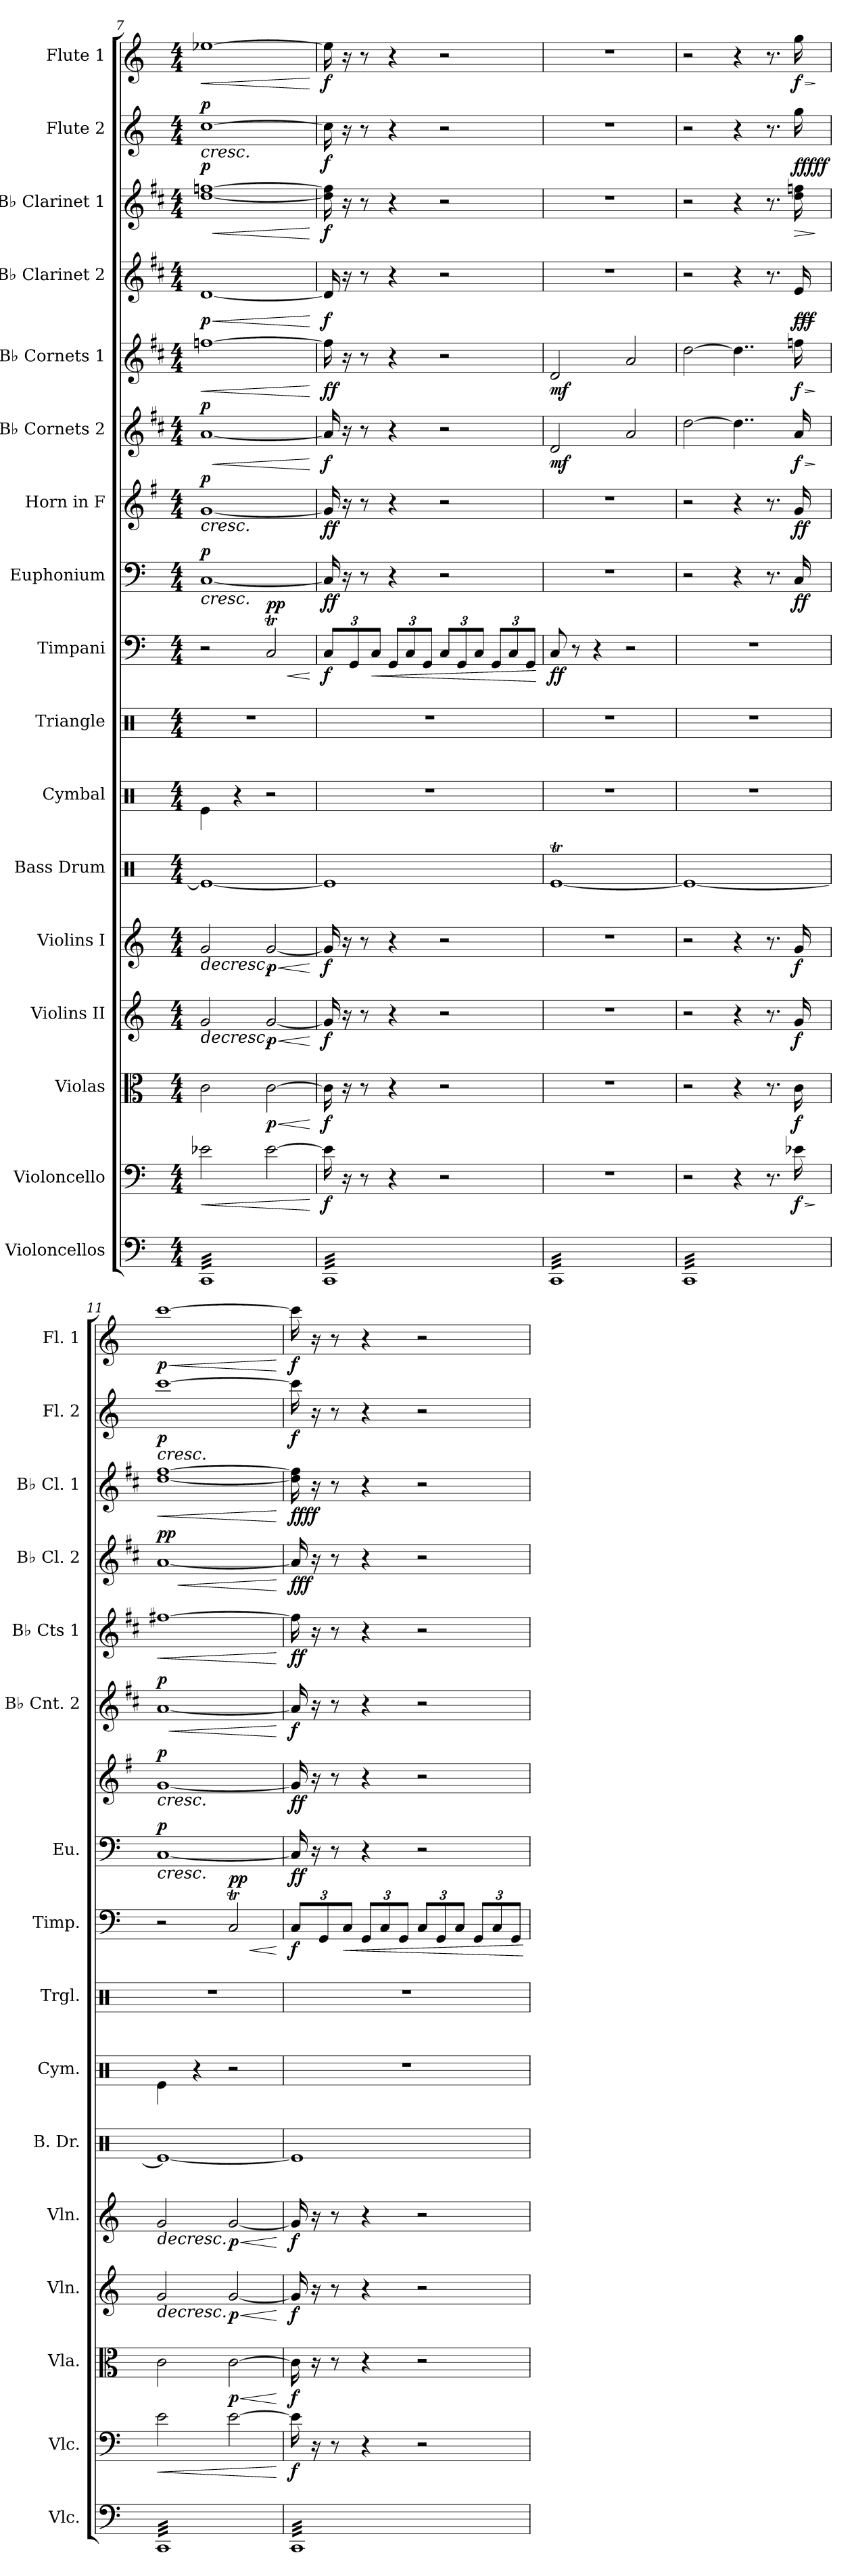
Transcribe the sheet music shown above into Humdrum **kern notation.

**kern	**kern	**dynam	**kern	**dynam	**kern	**dynam	**kern	**dynam	**kern	**kern	**kern	**kern	**dynam	**kern	**dynam	**kern	**dynam	**kern	**dynam	**kern	**dynam	**kern	**dynam	**kern	**dynam	**kern	**dynam	**kern	**dynam
*part17	*part16	*part16	*part15	*part15	*part14	*part14	*part13	*part13	*part12	*part11	*part10	*part9	*part9	*part8	*part8	*part7	*part7	*part6	*part6	*part5	*part5	*part4	*part4	*part3	*part3	*part2	*part2	*part1	*part1
*staff17	*staff16	*staff16	*staff15	*staff15	*staff14	*staff14	*staff13	*staff13	*staff12	*staff11	*staff10	*staff9	*staff9	*staff8	*staff8	*staff7	*staff7	*staff6	*staff6	*staff5	*staff5	*staff4	*staff4	*staff3	*staff3	*staff2	*staff2	*staff1	*staff1
*I"Violoncellos	*I"Violoncello	*	*I"Violas	*	*I"Violins II	*	*I"Violins I	*	*I"Bass Drum	*I"Cymbal	*I"Triangle	*I"Timpani	*	*I"Euphonium	*	*I"Horn in F	*	*I"B♭ Cornets 2	*	*I"B♭ Cornets 1	*	*I"B♭ Clarinet 2	*	*I"B♭ Clarinet 1	*	*I"Flute 2	*	*I"Flute 1	*
*I'Vlc.	*I'Vlc.	*	*I'Vla.	*	*I'Vln.	*	*I'Vln.	*	*I'B. Dr.	*I'Cym.	*I'Trgl.	*I'Timp.	*	*I'Eu.	*	*	*	*I'B♭ Cnt. 2	*	*I'B♭ Cts 1	*	*I'B♭ Cl. 2	*	*I'B♭ Cl. 1	*	*I'Fl. 2	*	*I'Fl. 1	*
*clefF4	*clefF4	*	*clefC3	*	*clefG2	*	*clefG2	*	*clefX	*clefX	*clefX	*clefF4	*	*clefF4	*	*clefG2	*	*clefG2	*	*clefG2	*	*clefG2	*	*clefG2	*	*clefG2	*	*clefG2	*
*	*	*	*	*	*	*	*	*	*	*	*	*	*	*	*	*ITrd4c7	*	*ITrd1c2	*	*ITrd1c2	*	*ITrd1c2	*	*ITrd1c2	*	*	*	*	*
*k[]	*k[]	*	*k[]	*	*k[]	*	*k[]	*	*k[]	*k[]	*k[]	*k[]	*	*k[]	*	*k[]	*	*k[]	*	*k[]	*	*k[]	*	*k[]	*	*k[]	*	*k[]	*
*M4/4	*M4/4	*	*M4/4	*	*M4/4	*	*M4/4	*	*M4/4	*M4/4	*M4/4	*M4/4	*	*M4/4	*	*M4/4	*	*M4/4	*	*M4/4	*	*M4/4	*	*M4/4	*	*M4/4	*	*M4/4	*
=7	=7	=7	=7	=7	=7	=7	=7	=7	=7	=7	=7	=7	=7	=7	=7	=7	=7	=7	=7	=7	=7	=7	=7	=7	=7	=7	=7	=7	=7
!	!	!LO:HP:b	!	!	!	!LO:HP:b	!	!LO:HP:b	!	!	!	!	!	!	!LO:HP:b	!	!	!	!	!	!	!	!	!	!	!	!	!	!
!	!	!	!	!	!	!	!	!	!	!	!	!	!	!	!LO:HP:n=1:b	!	!LO:HP:b	!	!	!	!	!	!	!	!	!	!	!	!
!	!	!	!	!	!	!	!	!	!	!	!	!	!	!	!	!	!LO:HP:n=1:b	!	!LO:HP:b	!	!LO:HP:b	!	!LO:HP:b	!	!LO:HP:b	!	!LO:HP:b	!	!
!	!	!	!	!	!	!	!	!	!	!	!	!	!	!	!LO:DY:n=1:a	!	!LO:DY:n=1:a	!	!LO:DY:n=1:a	!	!	!	!LO:DY:n=1:b	!	!LO:DY:n=1:a	!	!LO:HP:n=1:b	!	!LO:HP:b
!	!	!	!	!	!	!	!	!	!	!	!	!	!	!	!	!	!	!	!	!	!	!	!	!	!	!	!LO:DY:n=1:a	!	!
*tremolo	*	*	*	*	*	*	*	*	*	*	*	*	*	*	*	*	*	*	*	*	*	*	*	*	*	*	*	*	*
32CCLLL	2e-X\	<	2c\	.	2g/	>	2g/	>	1Re_	4Re\	1r	2r	.	[1C	> < p	[1c	> < p	[1g	< p	[1ee-X	<	[1c	< p	[1cc [1ee-X	< p	[1cc	> < p	[1ee-X	<
32CC	.	.	.	.	.	.	.	.	.	.	.	.	.	.	.	.	.	.	.	.	.	.	.	.	.	.	.	.	.
32CC	.	.	.	.	.	.	.	.	.	.	.	.	.	.	.	.	.	.	.	.	.	.	.	.	.	.	.	.	.
32CC	.	.	.	.	.	.	.	.	.	.	.	.	.	.	.	.	.	.	.	.	.	.	.	.	.	.	.	.	.
32CC	.	.	.	.	.	.	.	.	.	.	.	.	.	.	.	.	.	.	.	.	.	.	.	.	.	.	.	.	.
32CC	.	.	.	.	.	.	.	.	.	.	.	.	.	.	.	.	.	.	.	.	.	.	.	.	.	.	.	.	.
32CC	.	.	.	.	.	.	.	.	.	.	.	.	.	.	.	.	.	.	.	.	.	.	.	.	.	.	.	.	.
32CC	.	.	.	.	.	.	.	.	.	.	.	.	.	.	.	.	.	.	.	.	.	.	.	.	.	.	.	.	.
32CC	.	.	.	.	.	.	.	.	.	4r	.	.	.	.	.	.	.	.	.	.	.	.	.	.	.	.	.	.	.
32CC	.	.	.	.	.	.	.	.	.	.	.	.	.	.	.	.	.	.	.	.	.	.	.	.	.	.	.	.	.
32CC	.	.	.	.	.	.	.	.	.	.	.	.	.	.	.	.	.	.	.	.	.	.	.	.	.	.	.	.	.
32CC	.	.	.	.	.	.	.	.	.	.	.	.	.	.	.	.	.	.	.	.	.	.	.	.	.	.	.	.	.
32CC	.	.	.	.	.	.	.	.	.	.	.	.	.	.	.	.	.	.	.	.	.	.	.	.	.	.	.	.	.
32CC	.	.	.	.	.	.	.	.	.	.	.	.	.	.	.	.	.	.	.	.	.	.	.	.	.	.	.	.	.
32CC	.	.	.	.	.	.	.	.	.	.	.	.	.	.	.	.	.	.	.	.	.	.	.	.	.	.	.	.	.
32CC	.	.	.	.	.	.	.	.	.	.	.	.	.	.	.	.	.	.	.	.	.	.	.	.	.	.	.	.	.
!	!	!	!	!LO:HP:b	!	!LO:HP:b	!	!LO:HP:b	!	!	!	!	!LO:HP:b	!	!	!	!	!	!	!	!	!	!	!	!	!	!	!	!
!	!	!	!	!LO:DY:n=1:b	!	!LO:DY:n=1:b	!	!LO:DY:n=1:b	!	!	!	!	!LO:DY:n=1:b	!	!	!	!	!	!	!	!	!	!	!	!	!	!	!	!
!	!	!	!	!	!	!	!	!	!	!	!	!	!LO:DY:n=2:a	!	!	!	!	!	!	!	!	!	!	!	!	!	!	!	!
32CC	[2e-\	.	[2c\	< p	[2g/	< p	[2g/	< p	.	2r	.	2CT/	< p p	.	.	.	.	.	.	.	.	.	.	.	.	.	.	.	.
32CC	.	.	.	.	.	.	.	.	.	.	.	.	.	.	.	.	.	.	.	.	.	.	.	.	.	.	.	.	.
32CC	.	.	.	.	.	.	.	.	.	.	.	.	.	.	.	.	.	.	.	.	.	.	.	.	.	.	.	.	.
32CC	.	.	.	.	.	.	.	.	.	.	.	.	.	.	.	.	.	.	.	.	.	.	.	.	.	.	.	.	.
32CC	.	.	.	.	.	.	.	.	.	.	.	.	.	.	.	.	.	.	.	.	.	.	.	.	.	.	.	.	.
32CC	.	.	.	.	.	.	.	.	.	.	.	.	.	.	.	.	.	.	.	.	.	.	.	.	.	.	.	.	.
32CC	.	.	.	.	.	.	.	.	.	.	.	.	.	.	.	.	.	.	.	.	.	.	.	.	.	.	.	.	.
32CC	.	.	.	.	.	.	.	.	.	.	.	.	.	.	.	.	.	.	.	.	.	.	.	.	.	.	.	.	.
32CC	.	.	.	.	.	.	.	.	.	.	.	.	.	.	.	.	.	.	.	.	.	.	.	.	.	.	.	.	.
32CC	.	.	.	.	.	.	.	.	.	.	.	.	.	.	.	.	.	.	.	.	.	.	.	.	.	.	.	.	.
32CC	.	.	.	.	.	.	.	.	.	.	.	.	.	.	.	.	.	.	.	.	.	.	.	.	.	.	.	.	.
32CC	.	.	.	.	.	.	.	.	.	.	.	.	.	.	.	.	.	.	.	.	.	.	.	.	.	.	.	.	.
32CC	.	.	.	.	.	.	.	.	.	.	.	.	.	.	.	.	.	.	.	.	.	.	.	.	.	.	.	.	.
32CC	.	.	.	.	.	.	.	.	.	.	.	.	.	.	.	.	.	.	.	.	.	.	.	.	.	.	.	.	.
32CC	.	.	.	.	.	.	.	.	.	.	.	.	.	.	.	.	.	.	.	.	.	.	.	.	.	.	.	.	.
32CCJJJ	.	.	.	.	.	.	.	.	.	.	.	.	.	.	.	.	.	.	.	.	.	.	.	.	.	.	.	.	.
.	.	[	.	[	.	] [	.	] [	.	.	.	.	[	.	]	.	]	.	[	.	[	.	[	.	[	.	]	.	[
=8	=8	=8	=8	=8	=8	=8	=8	=8	=8	=8	=8	=8	=8	=8	=8	=8	=8	=8	=8	=8	=8	=8	=8	=8	=8	=8	=8	=8	=8
*	*	*	*	*	*	*	*	*	*	*	*	*Xbrackettup	*	*	*	*	*	*	*	*	*	*	*	*	*	*	*	*	*
!	!	!LO:DY:b	!	!LO:DY:b	!	!LO:DY:b	!	!LO:DY:b	!	!	!	!	!LO:DY:b	!	!LO:DY:b	!	!	!	!	!	!	!	!	!	!	!	!	!	!
!	!	!	!	!	!	!	!	!	!	!	!	!	!	!	!LO:DY:n=1:b	!	!LO:DY:b	!	!	!	!	!	!	!	!	!	!	!	!
!	!	!	!	!	!	!	!	!	!	!	!	!	!	!	!	!	!LO:DY:n=1:b	!	!LO:DY:b	!	!LO:DY:b	!	!	!	!	!	!	!	!
!	!	!	!	!	!	!	!	!	!	!	!	!	!	!	!	!	!	!	!	!	!LO:DY:n=1:b	!	!LO:DY:b	!	!LO:DY:b	!	!LO:DY:b	!	!LO:DY:b
32CCLLL	16e-\]	f	16c\]	f	16g/]	f	16g/]	f	1Re]	1r	1r	12C/L	f	16C/]	f f	16c/]	f f	16g/]	f	16ee-\]	f f	16c/]	f	16cc\] 16ee-\]	f	16cc\]	f	16ee-\]	f
32CC	.	.	.	.	.	.	.	.	.	.	.	.	.	.	.	.	.	.	.	.	.	.	.	.	.	.	.	.	.
32CC	16r	.	16r	.	16r	.	16r	.	.	.	.	.	.	16r	[	16r	[	16r	.	16r	.	16r	.	16r	.	16r	[	16r	.
.	.	.	.	.	.	.	.	.	.	.	.	12GG/	.	.	.	.	.	.	.	.	.	.	.	.	.	.	.	.	.
32CC	.	.	.	.	.	.	.	.	.	.	.	.	.	.	.	.	.	.	.	.	.	.	.	.	.	.	.	.	.
32CC	8r	.	8r	.	8r	.	8r	.	.	.	.	.	.	8r	.	8r	.	8r	.	8r	.	8r	.	8r	.	8r	.	8r	.
32CC	.	.	.	.	.	.	.	.	.	.	.	.	.	.	.	.	.	.	.	.	.	.	.	.	.	.	.	.	.
!	!	!	!	!	!	!	!	!	!	!	!	!	!LO:HP:b	!	!	!	!	!	!	!	!	!	!	!	!	!	!	!	!
.	.	.	.	.	.	.	.	.	.	.	.	12C/J	<	.	.	.	.	.	.	.	.	.	.	.	.	.	.	.	.
32CC	.	.	.	.	.	.	.	.	.	.	.	.	.	.	.	.	.	.	.	.	.	.	.	.	.	.	.	.	.
32CC	.	.	.	.	.	.	.	.	.	.	.	.	.	.	.	.	.	.	.	.	.	.	.	.	.	.	.	.	.
32CC	4r	.	4r	.	4r	.	4r	.	.	.	.	12GG/L	.	4r	.	4r	.	4r	.	4r	.	4r	.	4r	.	4r	.	4r	.
32CC	.	.	.	.	.	.	.	.	.	.	.	.	.	.	.	.	.	.	.	.	.	.	.	.	.	.	.	.	.
32CC	.	.	.	.	.	.	.	.	.	.	.	.	.	.	.	.	.	.	.	.	.	.	.	.	.	.	.	.	.
.	.	.	.	.	.	.	.	.	.	.	.	12C/	.	.	.	.	.	.	.	.	.	.	.	.	.	.	.	.	.
32CC	.	.	.	.	.	.	.	.	.	.	.	.	.	.	.	.	.	.	.	.	.	.	.	.	.	.	.	.	.
32CC	.	.	.	.	.	.	.	.	.	.	.	.	.	.	.	.	.	.	.	.	.	.	.	.	.	.	.	.	.
32CC	.	.	.	.	.	.	.	.	.	.	.	.	.	.	.	.	.	.	.	.	.	.	.	.	.	.	.	.	.
.	.	.	.	.	.	.	.	.	.	.	.	12GG/J	.	.	.	.	.	.	.	.	.	.	.	.	.	.	.	.	.
32CC	.	.	.	.	.	.	.	.	.	.	.	.	.	.	.	.	.	.	.	.	.	.	.	.	.	.	.	.	.
32CC	.	.	.	.	.	.	.	.	.	.	.	.	.	.	.	.	.	.	.	.	.	.	.	.	.	.	.	.	.
32CC	2r	.	2r	.	2r	.	2r	.	.	.	.	12C/L	.	2r	.	2r	.	2r	.	2r	.	2r	.	2r	.	2r	.	2r	.
32CC	.	.	.	.	.	.	.	.	.	.	.	.	.	.	.	.	.	.	.	.	.	.	.	.	.	.	.	.	.
32CC	.	.	.	.	.	.	.	.	.	.	.	.	.	.	.	.	.	.	.	.	.	.	.	.	.	.	.	.	.
.	.	.	.	.	.	.	.	.	.	.	.	12GG/	.	.	.	.	.	.	.	.	.	.	.	.	.	.	.	.	.
32CC	.	.	.	.	.	.	.	.	.	.	.	.	.	.	.	.	.	.	.	.	.	.	.	.	.	.	.	.	.
32CC	.	.	.	.	.	.	.	.	.	.	.	.	.	.	.	.	.	.	.	.	.	.	.	.	.	.	.	.	.
32CC	.	.	.	.	.	.	.	.	.	.	.	.	.	.	.	.	.	.	.	.	.	.	.	.	.	.	.	.	.
.	.	.	.	.	.	.	.	.	.	.	.	12C/J	.	.	.	.	.	.	.	.	.	.	.	.	.	.	.	.	.
32CC	.	.	.	.	.	.	.	.	.	.	.	.	.	.	.	.	.	.	.	.	.	.	.	.	.	.	.	.	.
32CC	.	.	.	.	.	.	.	.	.	.	.	.	.	.	.	.	.	.	.	.	.	.	.	.	.	.	.	.	.
32CC	.	.	.	.	.	.	.	.	.	.	.	12GG/L	.	.	.	.	.	.	.	.	.	.	.	.	.	.	.	.	.
32CC	.	.	.	.	.	.	.	.	.	.	.	.	.	.	.	.	.	.	.	.	.	.	.	.	.	.	.	.	.
32CC	.	.	.	.	.	.	.	.	.	.	.	.	.	.	.	.	.	.	.	.	.	.	.	.	.	.	.	.	.
.	.	.	.	.	.	.	.	.	.	.	.	12C/	.	.	.	.	.	.	.	.	.	.	.	.	.	.	.	.	.
32CC	.	.	.	.	.	.	.	.	.	.	.	.	.	.	.	.	.	.	.	.	.	.	.	.	.	.	.	.	.
32CC	.	.	.	.	.	.	.	.	.	.	.	.	.	.	.	.	.	.	.	.	.	.	.	.	.	.	.	.	.
32CC	.	.	.	.	.	.	.	.	.	.	.	.	.	.	.	.	.	.	.	.	.	.	.	.	.	.	.	.	.
.	.	.	.	.	.	.	.	.	.	.	.	12GG/J	.	.	.	.	.	.	.	.	.	.	.	.	.	.	.	.	.
32CC	.	.	.	.	.	.	.	.	.	.	.	.	.	.	.	.	.	.	.	.	.	.	.	.	.	.	.	.	.
32CCJJJ	.	.	.	.	.	.	.	.	.	.	.	.	.	.	.	.	.	.	.	.	.	.	.	.	.	.	.	.	.
.	.	.	.	.	.	.	.	.	.	.	.	.	[	.	.	.	.	.	.	.	.	.	.	.	.	.	.	.	.
=9	=9	=9	=9	=9	=9	=9	=9	=9	=9	=9	=9	=9	=9	=9	=9	=9	=9	=9	=9	=9	=9	=9	=9	=9	=9	=9	=9	=9	=9
!	!	!	!	!	!	!	!	!	!	!	!	!	!LO:DY:b	!	!	!	!	!	!LO:DY:b	!	!LO:DY:b	!	!	!	!	!	!	!	!
32CCLLL	1r	.	1r	.	1r	.	1r	.	[1Ret	1r	1r	8C/	ff	1r	.	1r	.	2c/	mf	2c/	mf	1r	.	1r	.	1r	.	1r	.
32CC	.	.	.	.	.	.	.	.	.	.	.	.	.	.	.	.	.	.	.	.	.	.	.	.	.	.	.	.	.
32CC	.	.	.	.	.	.	.	.	.	.	.	.	.	.	.	.	.	.	.	.	.	.	.	.	.	.	.	.	.
32CC	.	.	.	.	.	.	.	.	.	.	.	.	.	.	.	.	.	.	.	.	.	.	.	.	.	.	.	.	.
32CC	.	.	.	.	.	.	.	.	.	.	.	8r	.	.	.	.	.	.	.	.	.	.	.	.	.	.	.	.	.
32CC	.	.	.	.	.	.	.	.	.	.	.	.	.	.	.	.	.	.	.	.	.	.	.	.	.	.	.	.	.
32CC	.	.	.	.	.	.	.	.	.	.	.	.	.	.	.	.	.	.	.	.	.	.	.	.	.	.	.	.	.
32CC	.	.	.	.	.	.	.	.	.	.	.	.	.	.	.	.	.	.	.	.	.	.	.	.	.	.	.	.	.
32CC	.	.	.	.	.	.	.	.	.	.	.	4r	.	.	.	.	.	.	.	.	.	.	.	.	.	.	.	.	.
32CC	.	.	.	.	.	.	.	.	.	.	.	.	.	.	.	.	.	.	.	.	.	.	.	.	.	.	.	.	.
32CC	.	.	.	.	.	.	.	.	.	.	.	.	.	.	.	.	.	.	.	.	.	.	.	.	.	.	.	.	.
32CC	.	.	.	.	.	.	.	.	.	.	.	.	.	.	.	.	.	.	.	.	.	.	.	.	.	.	.	.	.
32CC	.	.	.	.	.	.	.	.	.	.	.	.	.	.	.	.	.	.	.	.	.	.	.	.	.	.	.	.	.
32CC	.	.	.	.	.	.	.	.	.	.	.	.	.	.	.	.	.	.	.	.	.	.	.	.	.	.	.	.	.
32CC	.	.	.	.	.	.	.	.	.	.	.	.	.	.	.	.	.	.	.	.	.	.	.	.	.	.	.	.	.
32CC	.	.	.	.	.	.	.	.	.	.	.	.	.	.	.	.	.	.	.	.	.	.	.	.	.	.	.	.	.
32CC	.	.	.	.	.	.	.	.	.	.	.	2r	.	.	.	.	.	2g/	.	2g/	.	.	.	.	.	.	.	.	.
32CC	.	.	.	.	.	.	.	.	.	.	.	.	.	.	.	.	.	.	.	.	.	.	.	.	.	.	.	.	.
32CC	.	.	.	.	.	.	.	.	.	.	.	.	.	.	.	.	.	.	.	.	.	.	.	.	.	.	.	.	.
32CC	.	.	.	.	.	.	.	.	.	.	.	.	.	.	.	.	.	.	.	.	.	.	.	.	.	.	.	.	.
32CC	.	.	.	.	.	.	.	.	.	.	.	.	.	.	.	.	.	.	.	.	.	.	.	.	.	.	.	.	.
32CC	.	.	.	.	.	.	.	.	.	.	.	.	.	.	.	.	.	.	.	.	.	.	.	.	.	.	.	.	.
32CC	.	.	.	.	.	.	.	.	.	.	.	.	.	.	.	.	.	.	.	.	.	.	.	.	.	.	.	.	.
32CC	.	.	.	.	.	.	.	.	.	.	.	.	.	.	.	.	.	.	.	.	.	.	.	.	.	.	.	.	.
32CC	.	.	.	.	.	.	.	.	.	.	.	.	.	.	.	.	.	.	.	.	.	.	.	.	.	.	.	.	.
32CC	.	.	.	.	.	.	.	.	.	.	.	.	.	.	.	.	.	.	.	.	.	.	.	.	.	.	.	.	.
32CC	.	.	.	.	.	.	.	.	.	.	.	.	.	.	.	.	.	.	.	.	.	.	.	.	.	.	.	.	.
32CC	.	.	.	.	.	.	.	.	.	.	.	.	.	.	.	.	.	.	.	.	.	.	.	.	.	.	.	.	.
32CC	.	.	.	.	.	.	.	.	.	.	.	.	.	.	.	.	.	.	.	.	.	.	.	.	.	.	.	.	.
32CC	.	.	.	.	.	.	.	.	.	.	.	.	.	.	.	.	.	.	.	.	.	.	.	.	.	.	.	.	.
32CC	.	.	.	.	.	.	.	.	.	.	.	.	.	.	.	.	.	.	.	.	.	.	.	.	.	.	.	.	.
32CCJJJ	.	.	.	.	.	.	.	.	.	.	.	.	.	.	.	.	.	.	.	.	.	.	.	.	.	.	.	.	.
!!LO:PB:g=z
=10	=10	=10	=10	=10	=10	=10	=10	=10	=10	=10	=10	=10	=10	=10	=10	=10	=10	=10	=10	=10	=10	=10	=10	=10	=10	=10	=10	=10	=10
32CCLLL	2r	.	2r	.	2r	.	2r	.	1Re_	1r	1r	1r	.	2r	.	2r	.	[2cc\	.	[2cc\	.	2r	.	2r	.	2r	.	2r	.
32CC	.	.	.	.	.	.	.	.	.	.	.	.	.	.	.	.	.	.	.	.	.	.	.	.	.	.	.	.	.
32CC	.	.	.	.	.	.	.	.	.	.	.	.	.	.	.	.	.	.	.	.	.	.	.	.	.	.	.	.	.
32CC	.	.	.	.	.	.	.	.	.	.	.	.	.	.	.	.	.	.	.	.	.	.	.	.	.	.	.	.	.
32CC	.	.	.	.	.	.	.	.	.	.	.	.	.	.	.	.	.	.	.	.	.	.	.	.	.	.	.	.	.
32CC	.	.	.	.	.	.	.	.	.	.	.	.	.	.	.	.	.	.	.	.	.	.	.	.	.	.	.	.	.
32CC	.	.	.	.	.	.	.	.	.	.	.	.	.	.	.	.	.	.	.	.	.	.	.	.	.	.	.	.	.
32CC	.	.	.	.	.	.	.	.	.	.	.	.	.	.	.	.	.	.	.	.	.	.	.	.	.	.	.	.	.
32CC	.	.	.	.	.	.	.	.	.	.	.	.	.	.	.	.	.	.	.	.	.	.	.	.	.	.	.	.	.
32CC	.	.	.	.	.	.	.	.	.	.	.	.	.	.	.	.	.	.	.	.	.	.	.	.	.	.	.	.	.
32CC	.	.	.	.	.	.	.	.	.	.	.	.	.	.	.	.	.	.	.	.	.	.	.	.	.	.	.	.	.
32CC	.	.	.	.	.	.	.	.	.	.	.	.	.	.	.	.	.	.	.	.	.	.	.	.	.	.	.	.	.
32CC	.	.	.	.	.	.	.	.	.	.	.	.	.	.	.	.	.	.	.	.	.	.	.	.	.	.	.	.	.
32CC	.	.	.	.	.	.	.	.	.	.	.	.	.	.	.	.	.	.	.	.	.	.	.	.	.	.	.	.	.
32CC	.	.	.	.	.	.	.	.	.	.	.	.	.	.	.	.	.	.	.	.	.	.	.	.	.	.	.	.	.
32CC	.	.	.	.	.	.	.	.	.	.	.	.	.	.	.	.	.	.	.	.	.	.	.	.	.	.	.	.	.
32CC	4r	.	4r	.	4r	.	4r	.	.	.	.	.	.	4r	.	4r	.	4..cc\]	.	4..cc\]	.	4r	.	4r	.	4r	.	4r	.
32CC	.	.	.	.	.	.	.	.	.	.	.	.	.	.	.	.	.	.	.	.	.	.	.	.	.	.	.	.	.
32CC	.	.	.	.	.	.	.	.	.	.	.	.	.	.	.	.	.	.	.	.	.	.	.	.	.	.	.	.	.
32CC	.	.	.	.	.	.	.	.	.	.	.	.	.	.	.	.	.	.	.	.	.	.	.	.	.	.	.	.	.
32CC	.	.	.	.	.	.	.	.	.	.	.	.	.	.	.	.	.	.	.	.	.	.	.	.	.	.	.	.	.
32CC	.	.	.	.	.	.	.	.	.	.	.	.	.	.	.	.	.	.	.	.	.	.	.	.	.	.	.	.	.
32CC	.	.	.	.	.	.	.	.	.	.	.	.	.	.	.	.	.	.	.	.	.	.	.	.	.	.	.	.	.
32CC	.	.	.	.	.	.	.	.	.	.	.	.	.	.	.	.	.	.	.	.	.	.	.	.	.	.	.	.	.
32CC	8.r	.	8.r	.	8.r	.	8.r	.	.	.	.	.	.	8.r	.	8.r	.	.	.	.	.	8.r	.	8.r	.	8.r	.	8.r	.
32CC	.	.	.	.	.	.	.	.	.	.	.	.	.	.	.	.	.	.	.	.	.	.	.	.	.	.	.	.	.
32CC	.	.	.	.	.	.	.	.	.	.	.	.	.	.	.	.	.	.	.	.	.	.	.	.	.	.	.	.	.
32CC	.	.	.	.	.	.	.	.	.	.	.	.	.	.	.	.	.	.	.	.	.	.	.	.	.	.	.	.	.
32CC	.	.	.	.	.	.	.	.	.	.	.	.	.	.	.	.	.	.	.	.	.	.	.	.	.	.	.	.	.
32CC	.	.	.	.	.	.	.	.	.	.	.	.	.	.	.	.	.	.	.	.	.	.	.	.	.	.	.	.	.
!	!	!LO:HP:b	!	!	!	!	!	!	!	!	!	!	!	!	!	!	!	!	!LO:HP:b	!	!LO:HP:b	!	!LO:HP:b	!	!LO:HP:b	!	!	!	!LO:HP:b
!	!	!LO:DY:n=1:b	!	!LO:DY:b	!	!LO:DY:b	!	!LO:DY:b	!	!	!	!	!	!	!LO:DY:b	!	!	!	!	!	!	!	!	!	!	!	!	!	!
!	!	!	!	!	!	!	!	!	!	!	!	!	!	!	!LO:DY:n=1:b	!	!LO:DY:b	!	!	!	!	!	!	!	!	!	!	!	!
!	!	!	!	!	!	!	!	!	!	!	!	!	!	!	!	!	!LO:DY:n=1:b	!	!LO:DY:n=1:b	!	!LO:DY:n=1:b	!	!LO:DY:n=1:b	!	!	!	!	!	!
!	!	!	!	!	!	!	!	!	!	!	!	!	!	!	!	!	!	!	!	!	!	!	!LO:DY:n=2:b	!	!	!	!	!	!
!	!	!	!	!	!	!	!	!	!	!	!	!	!	!	!	!	!	!	!	!	!	!	!LO:DY:n=3:b	!	!LO:DY:n=1:b	!	!	!	!
!	!	!	!	!	!	!	!	!	!	!	!	!	!	!	!	!	!	!	!	!	!	!	!	!	!LO:DY:n=2:b	!	!	!	!
!	!	!	!	!	!	!	!	!	!	!	!	!	!	!	!	!	!	!	!	!	!	!	!	!	!LO:DY:n=3:a	!	!	!	!
!	!	!	!	!	!	!	!	!	!	!	!	!	!	!	!	!	!	!	!	!	!	!	!	!	!LO:DY:n=4:b	!	!	!	!
!	!	!	!	!	!	!	!	!	!	!	!	!	!	!	!	!	!	!	!	!	!	!	!	!	!LO:DY:n=5:b	!	!	!	!LO:DY:n=1:b
32CC	16e-X\	> f	16c\	f	16g/	f	16g/	f	.	.	.	.	.	16C/	f f	16c/	f f	16g/	> f	16ee-X\	> f	16d/	> f f f	16cc\ 16ee-X\	> f f f f f	16gg\	.	16gg\	> f
32CCJJJ	.	.	.	.	.	.	.	.	.	.	.	.	.	.	.	.	.	.	.	.	.	.	.	.	.	.	.	.	.
.	.	]	.	.	.	.	.	.	.	.	.	.	.	.	.	.	.	.	]	.	]	.	]	.	]	.	.	.	]
=11	=11	=11	=11	=11	=11	=11	=11	=11	=11	=11	=11	=11	=11	=11	=11	=11	=11	=11	=11	=11	=11	=11	=11	=11	=11	=11	=11	=11	=11
!	!	!LO:HP:b	!	!	!	!LO:HP:b	!	!LO:HP:b	!	!	!	!	!	!	!LO:HP:b	!	!	!	!	!	!	!	!	!	!	!	!	!	!
!	!	!	!	!	!	!	!	!	!	!	!	!	!	!	!LO:HP:n=1:b	!	!LO:HP:b	!	!	!	!	!	!	!	!	!	!	!	!
!	!	!	!	!	!	!	!	!	!	!	!	!	!	!	!	!	!LO:HP:n=1:b	!	!LO:HP:b	!	!LO:HP:b	!	!LO:HP:b	!	!LO:HP:b	!	!LO:HP:b	!	!
!	!	!	!	!	!	!	!	!	!	!	!	!	!	!	!LO:DY:n=1:a	!	!LO:DY:n=1:a	!	!LO:DY:n=1:a	!	!	!	!LO:DY:n=1:a	!	!	!	!LO:HP:n=1:b	!	!LO:HP:b
!	!	!	!	!	!	!	!	!	!	!	!	!	!	!	!	!	!	!	!	!	!	!	!LO:DY:n=2:b	!	!	!	!LO:DY:n=1:b	!	!LO:DY:n=1:b
32CCLLL	2e\	<	2c\	.	2g/	>	2g/	>	1Re_	4Re\	1r	2r	.	[1C	> < p	[1c	> < p	[1g	< p	[1een	<	[1g	< p p	[1cc [1ee	<	[1ccc	> < p	[1ccc	< p
32CC	.	.	.	.	.	.	.	.	.	.	.	.	.	.	.	.	.	.	.	.	.	.	.	.	.	.	.	.	.
32CC	.	.	.	.	.	.	.	.	.	.	.	.	.	.	.	.	.	.	.	.	.	.	.	.	.	.	.	.	.
32CC	.	.	.	.	.	.	.	.	.	.	.	.	.	.	.	.	.	.	.	.	.	.	.	.	.	.	.	.	.
32CC	.	.	.	.	.	.	.	.	.	.	.	.	.	.	.	.	.	.	.	.	.	.	.	.	.	.	.	.	.
32CC	.	.	.	.	.	.	.	.	.	.	.	.	.	.	.	.	.	.	.	.	.	.	.	.	.	.	.	.	.
32CC	.	.	.	.	.	.	.	.	.	.	.	.	.	.	.	.	.	.	.	.	.	.	.	.	.	.	.	.	.
32CC	.	.	.	.	.	.	.	.	.	.	.	.	.	.	.	.	.	.	.	.	.	.	.	.	.	.	.	.	.
32CC	.	.	.	.	.	.	.	.	.	4r	.	.	.	.	.	.	.	.	.	.	.	.	.	.	.	.	.	.	.
32CC	.	.	.	.	.	.	.	.	.	.	.	.	.	.	.	.	.	.	.	.	.	.	.	.	.	.	.	.	.
32CC	.	.	.	.	.	.	.	.	.	.	.	.	.	.	.	.	.	.	.	.	.	.	.	.	.	.	.	.	.
32CC	.	.	.	.	.	.	.	.	.	.	.	.	.	.	.	.	.	.	.	.	.	.	.	.	.	.	.	.	.
32CC	.	.	.	.	.	.	.	.	.	.	.	.	.	.	.	.	.	.	.	.	.	.	.	.	.	.	.	.	.
32CC	.	.	.	.	.	.	.	.	.	.	.	.	.	.	.	.	.	.	.	.	.	.	.	.	.	.	.	.	.
32CC	.	.	.	.	.	.	.	.	.	.	.	.	.	.	.	.	.	.	.	.	.	.	.	.	.	.	.	.	.
32CC	.	.	.	.	.	.	.	.	.	.	.	.	.	.	.	.	.	.	.	.	.	.	.	.	.	.	.	.	.
!	!	!	!	!LO:HP:b	!	!LO:HP:b	!	!LO:HP:b	!	!	!	!	!LO:HP:b	!	!	!	!	!	!	!	!	!	!	!	!	!	!	!	!
!	!	!	!	!LO:DY:n=1:b	!	!LO:DY:n=1:b	!	!LO:DY:n=1:b	!	!	!	!	!LO:DY:n=1:b	!	!	!	!	!	!	!	!	!	!	!	!	!	!	!	!
!	!	!	!	!	!	!	!	!	!	!	!	!	!LO:DY:n=2:a	!	!	!	!	!	!	!	!	!	!	!	!	!	!	!	!
32CC	[2e\	.	[2c\	< p	[2g/	< p	[2g/	< p	.	2r	.	2CT/	< p p	.	.	.	.	.	.	.	.	.	.	.	.	.	.	.	.
32CC	.	.	.	.	.	.	.	.	.	.	.	.	.	.	.	.	.	.	.	.	.	.	.	.	.	.	.	.	.
32CC	.	.	.	.	.	.	.	.	.	.	.	.	.	.	.	.	.	.	.	.	.	.	.	.	.	.	.	.	.
32CC	.	.	.	.	.	.	.	.	.	.	.	.	.	.	.	.	.	.	.	.	.	.	.	.	.	.	.	.	.
32CC	.	.	.	.	.	.	.	.	.	.	.	.	.	.	.	.	.	.	.	.	.	.	.	.	.	.	.	.	.
32CC	.	.	.	.	.	.	.	.	.	.	.	.	.	.	.	.	.	.	.	.	.	.	.	.	.	.	.	.	.
32CC	.	.	.	.	.	.	.	.	.	.	.	.	.	.	.	.	.	.	.	.	.	.	.	.	.	.	.	.	.
32CC	.	.	.	.	.	.	.	.	.	.	.	.	.	.	.	.	.	.	.	.	.	.	.	.	.	.	.	.	.
32CC	.	.	.	.	.	.	.	.	.	.	.	.	.	.	.	.	.	.	.	.	.	.	.	.	.	.	.	.	.
32CC	.	.	.	.	.	.	.	.	.	.	.	.	.	.	.	.	.	.	.	.	.	.	.	.	.	.	.	.	.
32CC	.	.	.	.	.	.	.	.	.	.	.	.	.	.	.	.	.	.	.	.	.	.	.	.	.	.	.	.	.
32CC	.	.	.	.	.	.	.	.	.	.	.	.	.	.	.	.	.	.	.	.	.	.	.	.	.	.	.	.	.
32CC	.	.	.	.	.	.	.	.	.	.	.	.	.	.	.	.	.	.	.	.	.	.	.	.	.	.	.	.	.
32CC	.	.	.	.	.	.	.	.	.	.	.	.	.	.	.	.	.	.	.	.	.	.	.	.	.	.	.	.	.
32CC	.	.	.	.	.	.	.	.	.	.	.	.	.	.	.	.	.	.	.	.	.	.	.	.	.	.	.	.	.
32CCJJJ	.	.	.	.	.	.	.	.	.	.	.	.	.	.	.	.	.	.	.	.	.	.	.	.	.	.	.	.	.
.	.	[	.	[	.	] [	.	] [	.	.	.	.	[	.	]	.	]	.	[	.	[	.	[	.	[	.	]	.	[
=12	=12	=12	=12	=12	=12	=12	=12	=12	=12	=12	=12	=12	=12	=12	=12	=12	=12	=12	=12	=12	=12	=12	=12	=12	=12	=12	=12	=12	=12
!	!	!LO:DY:b	!	!LO:DY:b	!	!LO:DY:b	!	!LO:DY:b	!	!	!	!	!LO:DY:b	!	!LO:DY:b	!	!	!	!	!	!	!	!	!	!	!	!	!	!
!	!	!	!	!	!	!	!	!	!	!	!	!	!	!	!LO:DY:n=1:b	!	!LO:DY:b	!	!	!	!	!	!	!	!	!	!	!	!
!	!	!	!	!	!	!	!	!	!	!	!	!	!	!	!	!	!LO:DY:n=1:b	!	!LO:DY:b	!	!LO:DY:b	!	!	!	!	!	!	!	!
!	!	!	!	!	!	!	!	!	!	!	!	!	!	!	!	!	!	!	!	!	!LO:DY:n=1:b	!	!LO:DY:b	!	!	!	!	!	!
!	!	!	!	!	!	!	!	!	!	!	!	!	!	!	!	!	!	!	!	!	!	!	!LO:DY:n=1:b	!	!	!	!	!	!
!	!	!	!	!	!	!	!	!	!	!	!	!	!	!	!	!	!	!	!	!	!	!	!LO:DY:n=2:b	!	!LO:DY:b	!	!	!	!
!	!	!	!	!	!	!	!	!	!	!	!	!	!	!	!	!	!	!	!	!	!	!	!	!	!LO:DY:n=1:b	!	!	!	!
!	!	!	!	!	!	!	!	!	!	!	!	!	!	!	!	!	!	!	!	!	!	!	!	!	!LO:DY:n=2:b	!	!	!	!
!	!	!	!	!	!	!	!	!	!	!	!	!	!	!	!	!	!	!	!	!	!	!	!	!	!LO:DY:n=3:b	!	!LO:DY:b	!	!LO:DY:b
32CCLLL	16e\]	f	16c\]	f	16g/]	f	16g/]	f	1Re]	1r	1r	12C/L	f	16C/]	f f	16c/]	f f	16g/]	f	16ee\]	f f	16g/]	f f f	16cc\] 16ee\]	f f f f	16ccc\]	f	16ccc\]	f
32CC	.	.	.	.	.	.	.	.	.	.	.	.	.	.	.	.	.	.	.	.	.	.	.	.	.	.	.	.	.
32CC	16r	.	16r	.	16r	.	16r	.	.	.	.	.	.	16r	[	16r	[	16r	.	16r	.	16r	.	16r	.	16r	[	16r	.
.	.	.	.	.	.	.	.	.	.	.	.	12GG/	.	.	.	.	.	.	.	.	.	.	.	.	.	.	.	.	.
32CC	.	.	.	.	.	.	.	.	.	.	.	.	.	.	.	.	.	.	.	.	.	.	.	.	.	.	.	.	.
32CC	8r	.	8r	.	8r	.	8r	.	.	.	.	.	.	8r	.	8r	.	8r	.	8r	.	8r	.	8r	.	8r	.	8r	.
32CC	.	.	.	.	.	.	.	.	.	.	.	.	.	.	.	.	.	.	.	.	.	.	.	.	.	.	.	.	.
!	!	!	!	!	!	!	!	!	!	!	!	!	!LO:HP:b	!	!	!	!	!	!	!	!	!	!	!	!	!	!	!	!
.	.	.	.	.	.	.	.	.	.	.	.	12C/J	<	.	.	.	.	.	.	.	.	.	.	.	.	.	.	.	.
32CC	.	.	.	.	.	.	.	.	.	.	.	.	.	.	.	.	.	.	.	.	.	.	.	.	.	.	.	.	.
32CC	.	.	.	.	.	.	.	.	.	.	.	.	.	.	.	.	.	.	.	.	.	.	.	.	.	.	.	.	.
32CC	4r	.	4r	.	4r	.	4r	.	.	.	.	12GG/L	.	4r	.	4r	.	4r	.	4r	.	4r	.	4r	.	4r	.	4r	.
32CC	.	.	.	.	.	.	.	.	.	.	.	.	.	.	.	.	.	.	.	.	.	.	.	.	.	.	.	.	.
32CC	.	.	.	.	.	.	.	.	.	.	.	.	.	.	.	.	.	.	.	.	.	.	.	.	.	.	.	.	.
.	.	.	.	.	.	.	.	.	.	.	.	12C/	.	.	.	.	.	.	.	.	.	.	.	.	.	.	.	.	.
32CC	.	.	.	.	.	.	.	.	.	.	.	.	.	.	.	.	.	.	.	.	.	.	.	.	.	.	.	.	.
32CC	.	.	.	.	.	.	.	.	.	.	.	.	.	.	.	.	.	.	.	.	.	.	.	.	.	.	.	.	.
32CC	.	.	.	.	.	.	.	.	.	.	.	.	.	.	.	.	.	.	.	.	.	.	.	.	.	.	.	.	.
.	.	.	.	.	.	.	.	.	.	.	.	12GG/J	.	.	.	.	.	.	.	.	.	.	.	.	.	.	.	.	.
32CC	.	.	.	.	.	.	.	.	.	.	.	.	.	.	.	.	.	.	.	.	.	.	.	.	.	.	.	.	.
32CC	.	.	.	.	.	.	.	.	.	.	.	.	.	.	.	.	.	.	.	.	.	.	.	.	.	.	.	.	.
32CC	2r	.	2r	.	2r	.	2r	.	.	.	.	12C/L	.	2r	.	2r	.	2r	.	2r	.	2r	.	2r	.	2r	.	2r	.
32CC	.	.	.	.	.	.	.	.	.	.	.	.	.	.	.	.	.	.	.	.	.	.	.	.	.	.	.	.	.
32CC	.	.	.	.	.	.	.	.	.	.	.	.	.	.	.	.	.	.	.	.	.	.	.	.	.	.	.	.	.
.	.	.	.	.	.	.	.	.	.	.	.	12GG/	.	.	.	.	.	.	.	.	.	.	.	.	.	.	.	.	.
32CC	.	.	.	.	.	.	.	.	.	.	.	.	.	.	.	.	.	.	.	.	.	.	.	.	.	.	.	.	.
32CC	.	.	.	.	.	.	.	.	.	.	.	.	.	.	.	.	.	.	.	.	.	.	.	.	.	.	.	.	.
32CC	.	.	.	.	.	.	.	.	.	.	.	.	.	.	.	.	.	.	.	.	.	.	.	.	.	.	.	.	.
.	.	.	.	.	.	.	.	.	.	.	.	12C/J	.	.	.	.	.	.	.	.	.	.	.	.	.	.	.	.	.
32CC	.	.	.	.	.	.	.	.	.	.	.	.	.	.	.	.	.	.	.	.	.	.	.	.	.	.	.	.	.
32CC	.	.	.	.	.	.	.	.	.	.	.	.	.	.	.	.	.	.	.	.	.	.	.	.	.	.	.	.	.
32CC	.	.	.	.	.	.	.	.	.	.	.	12GG/L	.	.	.	.	.	.	.	.	.	.	.	.	.	.	.	.	.
32CC	.	.	.	.	.	.	.	.	.	.	.	.	.	.	.	.	.	.	.	.	.	.	.	.	.	.	.	.	.
32CC	.	.	.	.	.	.	.	.	.	.	.	.	.	.	.	.	.	.	.	.	.	.	.	.	.	.	.	.	.
.	.	.	.	.	.	.	.	.	.	.	.	12C/	.	.	.	.	.	.	.	.	.	.	.	.	.	.	.	.	.
32CC	.	.	.	.	.	.	.	.	.	.	.	.	.	.	.	.	.	.	.	.	.	.	.	.	.	.	.	.	.
32CC	.	.	.	.	.	.	.	.	.	.	.	.	.	.	.	.	.	.	.	.	.	.	.	.	.	.	.	.	.
32CC	.	.	.	.	.	.	.	.	.	.	.	.	.	.	.	.	.	.	.	.	.	.	.	.	.	.	.	.	.
.	.	.	.	.	.	.	.	.	.	.	.	12GG/J	.	.	.	.	.	.	.	.	.	.	.	.	.	.	.	.	.
32CC	.	.	.	.	.	.	.	.	.	.	.	.	.	.	.	.	.	.	.	.	.	.	.	.	.	.	.	.	.
32CCJJJ	.	.	.	.	.	.	.	.	.	.	.	.	.	.	.	.	.	.	.	.	.	.	.	.	.	.	.	.	.
*Xtremolo	*	*	*	*	*	*	*	*	*	*	*	*	*	*	*	*	*	*	*	*	*	*	*	*	*	*	*	*	*
.	.	.	.	.	.	.	.	.	.	.	.	.	[	.	.	.	.	.	.	.	.	.	.	.	.	.	.	.	.
=	=	=	=	=	=	=	=	=	=	=	=	=	=	=	=	=	=	=	=	=	=	=	=	=	=	=	=	=	=
*-	*-	*-	*-	*-	*-	*-	*-	*-	*-	*-	*-	*-	*-	*-	*-	*-	*-	*-	*-	*-	*-	*-	*-	*-	*-	*-	*-	*-	*-
